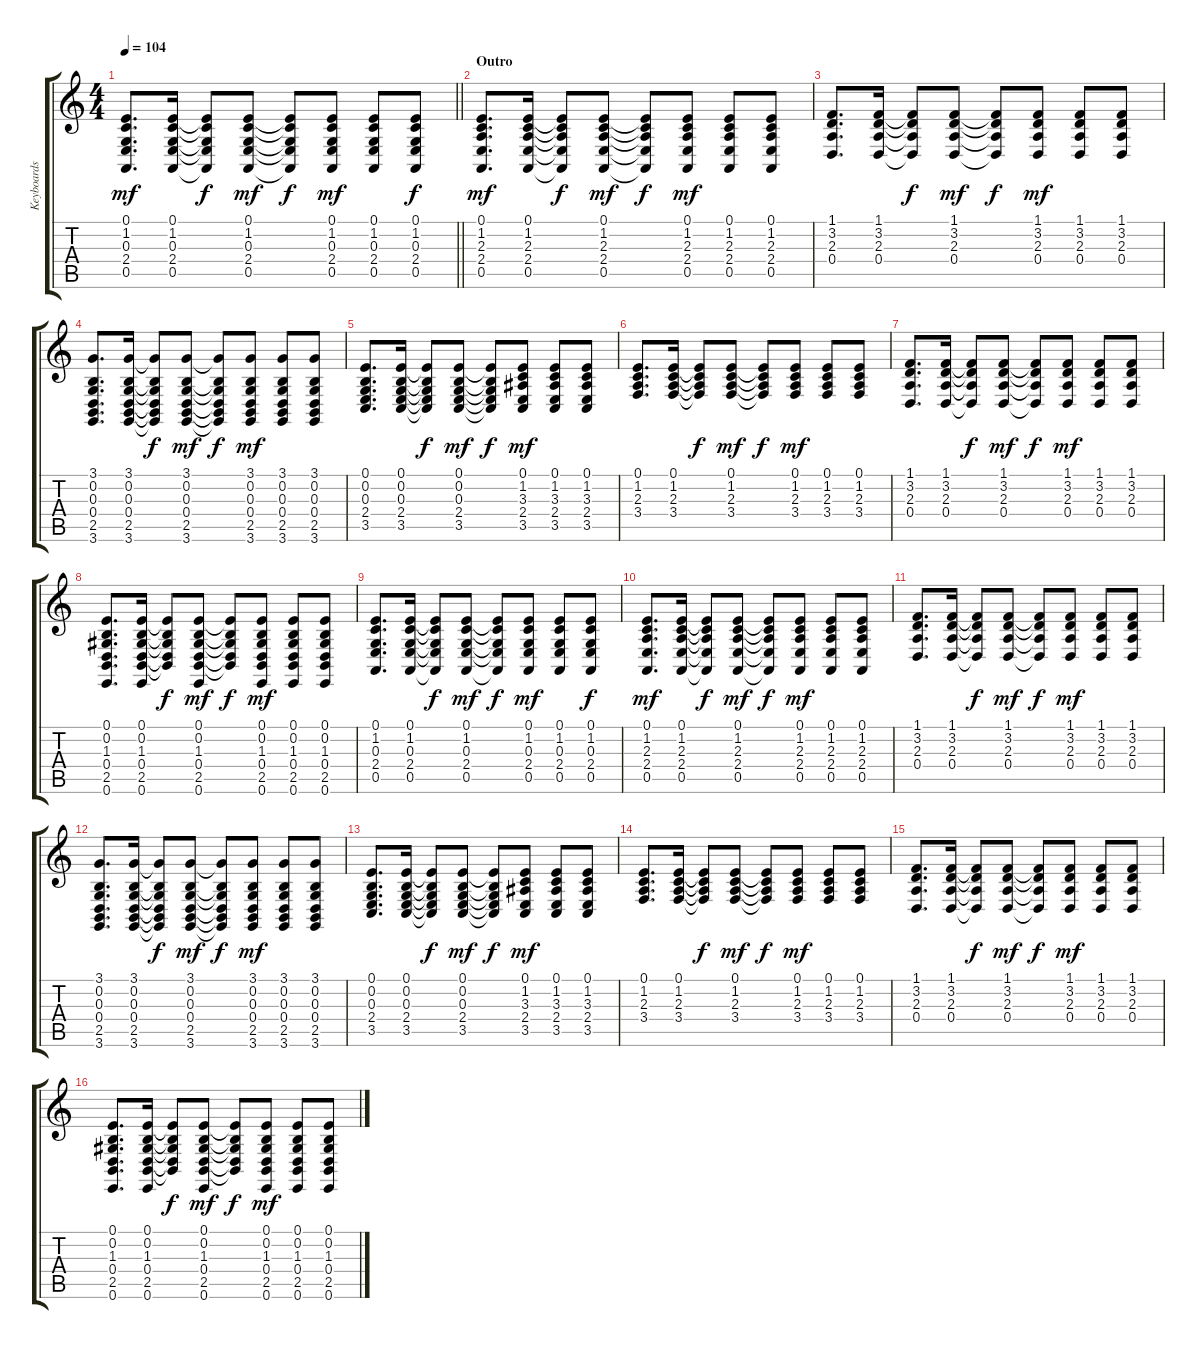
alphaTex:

\track ("Keyboards" "Keyboards") {instrument choiraahs}
\staff {score tabs}
\tuning (E4 B3 G3 D3 A2 E2) {hide}
\ts (4 4)
\tempo 104
\clef g2
\barLineRight lightlight
\ks c
(0.1 1.2 0.3 2.4 0.5).8{d dy mf} (0.1 1.2 0.3 2.4 0.5).16 (0.1{t} 1.2{t} 0.3{t} 2.4{t} 0.5{t}).8{dy f} (0.1 1.2 0.3 2.4 0.5).8{dy mf} (0.1{t} 1.2{t} 0.3{t} 2.4{t} 0.5{t}).8{dy f} (0.1 1.2 0.3 2.4 0.5).8{dy mf} (0.1 1.2 0.3 2.4 0.5).8 (0.1 1.2 0.3 2.4 0.5).8{dy f} |
\section ("" "Outro")
(0.1 1.2 2.3 2.4 0.5).8{d dy mf} (0.1 1.2 2.3 2.4 0.5).16 (0.1{t} 1.2{t} 2.3{t} 2.4{t} 0.5{t}).8{dy f} (0.1 1.2 2.3 2.4 0.5).8{dy mf} (0.1{t} 1.2{t} 2.3{t} 2.4{t} 0.5{t}).8{dy f} (0.1 1.2 2.3 2.4 0.5).8{dy mf} (0.1 1.2 2.3 2.4 0.5).8 (0.1 1.2 2.3 2.4 0.5).8 |
(1.1 3.2 2.3 0.4).8{d} (1.1 3.2 2.3 0.4).16 (1.1{t} 3.2{t} 2.3{t} 0.4{t}).8{dy f} (1.1 3.2 2.3 0.4).8{dy mf} (1.1{t} 3.2{t} 2.3{t} 0.4{t}).8{dy f} (1.1 3.2 2.3 0.4).8{dy mf} (1.1 3.2 2.3 0.4).8 (1.1 3.2 2.3 0.4).8 |
(3.1 0.2 0.3 0.4 2.5 3.6).8{d} (3.1 0.2 0.3 0.4 2.5 3.6).16 (3.1{t} 0.2{t} 0.3{t} 0.4{t} 2.5{t} 3.6{t}).8{dy f} (3.1 0.2 0.3 0.4 2.5 3.6).8{dy mf} (3.1{t} 0.2{t} 0.3{t} 0.4{t} 2.5{t} 3.6{t}).8{dy f} (3.1 0.2 0.3 0.4 2.5 3.6).8{dy mf} (3.1 0.2 0.3 0.4 2.5 3.6).8 (3.1 0.2 0.3 0.4 2.5 3.6).8 |
(0.1 0.2 0.3 2.4 3.5).8{d} (0.1 0.2 0.3 2.4 3.5).16 (0.1{t} 0.2{t} 0.3{t} 2.4{t} 3.5{t}).8{dy f} (0.1 0.2 0.3 2.4 3.5).8{dy mf} (0.1{t} 0.2{t} 0.3{t} 2.4{t} 3.5{t}).8{dy f} (0.1 1.2 3.3 2.4 3.5).8{dy mf} (0.1 1.2 3.3 2.4 3.5).8 (0.1 1.2 3.3 2.4 3.5).8 |
(0.1 1.2 2.3 3.4).8{d} (0.1 1.2 2.3 3.4).16 (0.1{t} 1.2{t} 2.3{t} 3.4{t}).8{dy f} (0.1 1.2 2.3 3.4).8{dy mf} (0.1{t} 1.2{t} 2.3{t} 3.4{t}).8{dy f} (0.1 1.2 2.3 3.4).8{dy mf} (0.1 1.2 2.3 3.4).8 (0.1 1.2 2.3 3.4).8 |
(1.1 3.2 2.3 0.4).8{d} (1.1 3.2 2.3 0.4).16 (1.1{t} 3.2{t} 2.3{t} 0.4{t}).8{dy f} (1.1 3.2 2.3 0.4).8{dy mf} (1.1{t} 3.2{t} 2.3{t} 0.4{t}).8{dy f} (1.1 3.2 2.3 0.4).8{dy mf} (1.1 3.2 2.3 0.4).8 (1.1 3.2 2.3 0.4).8 |
(0.1 0.2 1.3 0.4 2.5 0.6).8{d} (0.1 0.2 1.3 0.4 2.5 0.6).16 (0.1{t} 0.2{t} 1.3{t} 0.4{t} 2.5{t}).8{dy f} (0.1 0.2 1.3 0.4 2.5 0.6).8{dy mf} (0.1{t} 0.2{t} 1.3{t} 0.4{t} 2.5{t}).8{dy f} (0.1 0.2 1.3 0.4 2.5 0.6).8{dy mf} (0.1 0.2 1.3 0.4 2.5 0.6).8 (0.1 0.2 1.3 0.4 2.5 0.6).8 |
(0.1 1.2 0.3 2.4 0.5).8{d} (0.1 1.2 0.3 2.4 0.5).16 (0.1{t} 1.2{t} 0.3{t} 2.4{t} 0.5{t}).8{dy f} (0.1 1.2 0.3 2.4 0.5).8{dy mf} (0.1{t} 1.2{t} 0.3{t} 2.4{t} 0.5{t}).8{dy f} (0.1 1.2 0.3 2.4 0.5).8{dy mf} (0.1 1.2 0.3 2.4 0.5).8 (0.1 1.2 0.3 2.4 0.5).8{dy f} |
(0.1 1.2 2.3 2.4 0.5).8{d dy mf} (0.1 1.2 2.3 2.4 0.5).16 (0.1{t} 1.2{t} 2.3{t} 2.4{t} 0.5{t}).8{dy f} (0.1 1.2 2.3 2.4 0.5).8{dy mf} (0.1{t} 1.2{t} 2.3{t} 2.4{t} 0.5{t}).8{dy f} (0.1 1.2 2.3 2.4 0.5).8{dy mf} (0.1 1.2 2.3 2.4 0.5).8 (0.1 1.2 2.3 2.4 0.5).8 |
(1.1 3.2 2.3 0.4).8{d} (1.1 3.2 2.3 0.4).16 (1.1{t} 3.2{t} 2.3{t} 0.4{t}).8{dy f} (1.1 3.2 2.3 0.4).8{dy mf} (1.1{t} 3.2{t} 2.3{t} 0.4{t}).8{dy f} (1.1 3.2 2.3 0.4).8{dy mf} (1.1 3.2 2.3 0.4).8 (1.1 3.2 2.3 0.4).8 |
(3.1 0.2 0.3 0.4 2.5 3.6).8{d} (3.1 0.2 0.3 0.4 2.5 3.6).16 (3.1{t} 0.2{t} 0.3{t} 0.4{t} 2.5{t} 3.6{t}).8{dy f} (3.1 0.2 0.3 0.4 2.5 3.6).8{dy mf} (3.1{t} 0.2{t} 0.3{t} 0.4{t} 2.5{t} 3.6{t}).8{dy f} (3.1 0.2 0.3 0.4 2.5 3.6).8{dy mf} (3.1 0.2 0.3 0.4 2.5 3.6).8 (3.1 0.2 0.3 0.4 2.5 3.6).8 |
(0.1 0.2 0.3 2.4 3.5).8{d} (0.1 0.2 0.3 2.4 3.5).16 (0.1{t} 0.2{t} 0.3{t} 2.4{t} 3.5{t}).8{dy f} (0.1 0.2 0.3 2.4 3.5).8{dy mf} (0.1{t} 0.2{t} 0.3{t} 2.4{t} 3.5{t}).8{dy f} (0.1 1.2 3.3 2.4 3.5).8{dy mf} (0.1 1.2 3.3 2.4 3.5).8 (0.1 1.2 3.3 2.4 3.5).8 |
(0.1 1.2 2.3 3.4).8{d} (0.1 1.2 2.3 3.4).16 (0.1{t} 1.2{t} 2.3{t} 3.4{t}).8{dy f} (0.1 1.2 2.3 3.4).8{dy mf} (0.1{t} 1.2{t} 2.3{t} 3.4{t}).8{dy f} (0.1 1.2 2.3 3.4).8{dy mf} (0.1 1.2 2.3 3.4).8 (0.1 1.2 2.3 3.4).8 |
(1.1 3.2 2.3 0.4).8{d} (1.1 3.2 2.3 0.4).16 (1.1{t} 3.2{t} 2.3{t} 0.4{t}).8{dy f} (1.1 3.2 2.3 0.4).8{dy mf} (1.1{t} 3.2{t} 2.3{t} 0.4{t}).8{dy f} (1.1 3.2 2.3 0.4).8{dy mf} (1.1 3.2 2.3 0.4).8 (1.1 3.2 2.3 0.4).8 |
(0.1 0.2 1.3 0.4 2.5 0.6).8{d} (0.1 0.2 1.3 0.4 2.5 0.6).16 (0.1{t} 0.2{t} 1.3{t} 0.4{t} 2.5{t}).8{dy f} (0.1 0.2 1.3 0.4 2.5 0.6).8{dy mf} (0.1{t} 0.2{t} 1.3{t} 0.4{t} 2.5{t}).8{dy f} (0.1 0.2 1.3 0.4 2.5 0.6).8{dy mf} (0.1 0.2 1.3 0.4 2.5 0.6).8 (0.1 0.2 1.3 0.4 2.5 0.6).8
